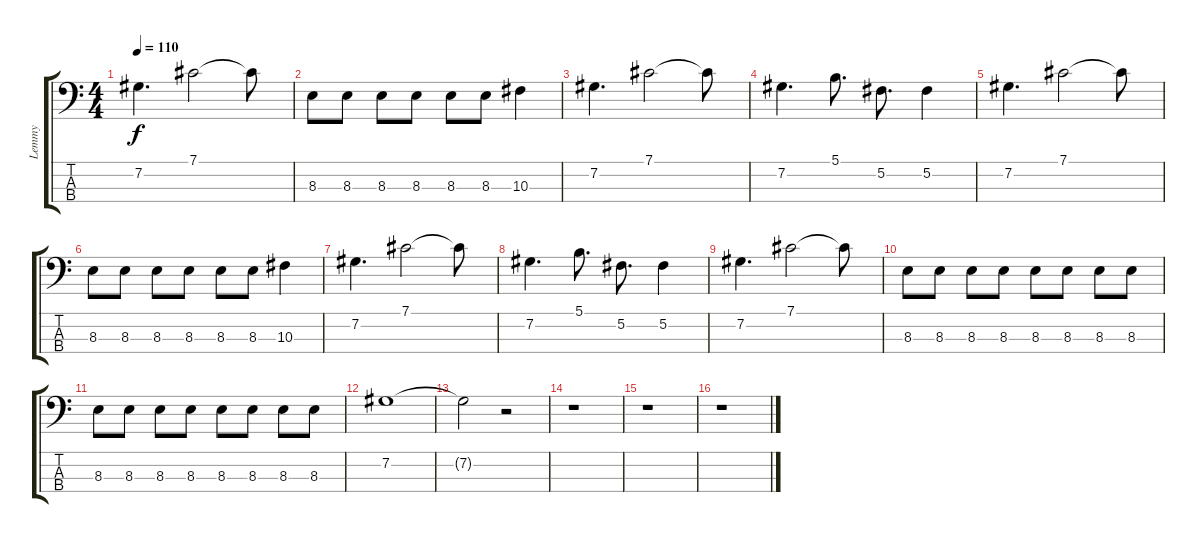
\track ("Lemmy" "Lemmy") {instrument overdrivenguitar}
\staff {score tabs}
\tuning (Gb2 Db2 Ab1 Eb1) {hide}
\ts (4 4)
\tempo 110
\clef f4
\ks c
7.2.4{d dy f} 7.1.2 7.1{t}.8 |
8.3.8 8.3.8 8.3.8 8.3.8 8.3.8 8.3.8 10.3.4 |
7.2.4{d} 7.1.2 7.1{t}.8 |
7.2.4{d} 5.1.8{d} 5.2.8{d} 5.2.4 |
7.2.4{d} 7.1.2 7.1{t}.8 |
8.3.8 8.3.8 8.3.8 8.3.8 8.3.8 8.3.8 10.3.4 |
7.2.4{d} 7.1.2 7.1{t}.8 |
7.2.4{d} 5.1.8{d} 5.2.8{d} 5.2.4 |
7.2.4{d} 7.1.2 7.1{t}.8 |
8.3.8 8.3.8 8.3.8 8.3.8 8.3.8 8.3.8 8.3.8 8.3.8 |
8.3.8 8.3.8 8.3.8 8.3.8 8.3.8 8.3.8 8.3.8 8.3.8 |
7.2.1 |
7.2{t}.2 r.2 |
r.1 |
r.1 |
r.1
